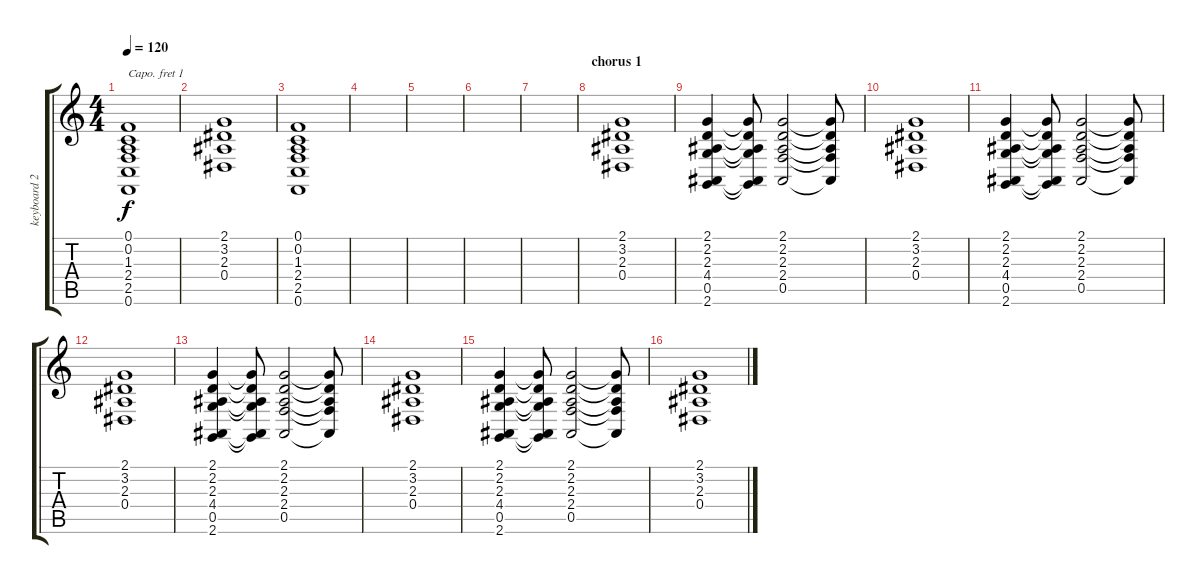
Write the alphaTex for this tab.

\track ("keyboard 2" "keyboard 2") {instrument synthstrings1}
\staff {score tabs}
\capo 1
\tuning (E4 B3 G3 D3 A2 E2) {hide}
\ts (4 4)
\tempo 120
\clef g2
\ks c
(0.1 0.2 1.3 2.4 2.5 0.6).1{dy f} |
(2.1 3.2 2.3 0.4).1 |
(0.1 0.2 1.3 2.4 2.5 0.6).1 |
|
|
|
|
\section ("" "chorus 1")
(2.1 3.2 2.3 0.4).1{volume 12 balance 16 instrument synthstrings1} |
(2.1 2.2 2.3 4.4 0.5 2.6).4 (2.1{t} 2.2{t} 2.3{t} 4.4{t} 0.5{t} 2.6{t}).8 (2.1 2.2 2.3 2.4 0.5).2 (2.1{t} 2.2{t} 2.3{t} 2.4{t} 0.5{t}).8 |
(2.1 3.2 2.3 0.4).1 |
(2.1 2.2 2.3 4.4 0.5 2.6).4 (2.1{t} 2.2{t} 2.3{t} 4.4{t} 0.5{t} 2.6{t}).8 (2.1 2.2 2.3 2.4 0.5).2 (2.1{t} 2.2{t} 2.3{t} 2.4{t} 0.5{t}).8 |
(2.1 3.2 2.3 0.4).1 |
(2.1 2.2 2.3 4.4 0.5 2.6).4 (2.1{t} 2.2{t} 2.3{t} 4.4{t} 0.5{t} 2.6{t}).8 (2.1 2.2 2.3 2.4 0.5).2 (2.1{t} 2.2{t} 2.3{t} 2.4{t} 0.5{t}).8 |
(2.1 3.2 2.3 0.4).1 |
(2.1 2.2 2.3 4.4 0.5 2.6).4 (2.1{t} 2.2{t} 2.3{t} 4.4{t} 0.5{t} 2.6{t}).8 (2.1 2.2 2.3 2.4 0.5).2 (2.1{t} 2.2{t} 2.3{t} 2.4{t} 0.5{t}).8 |
(2.1 3.2 2.3 0.4).1
